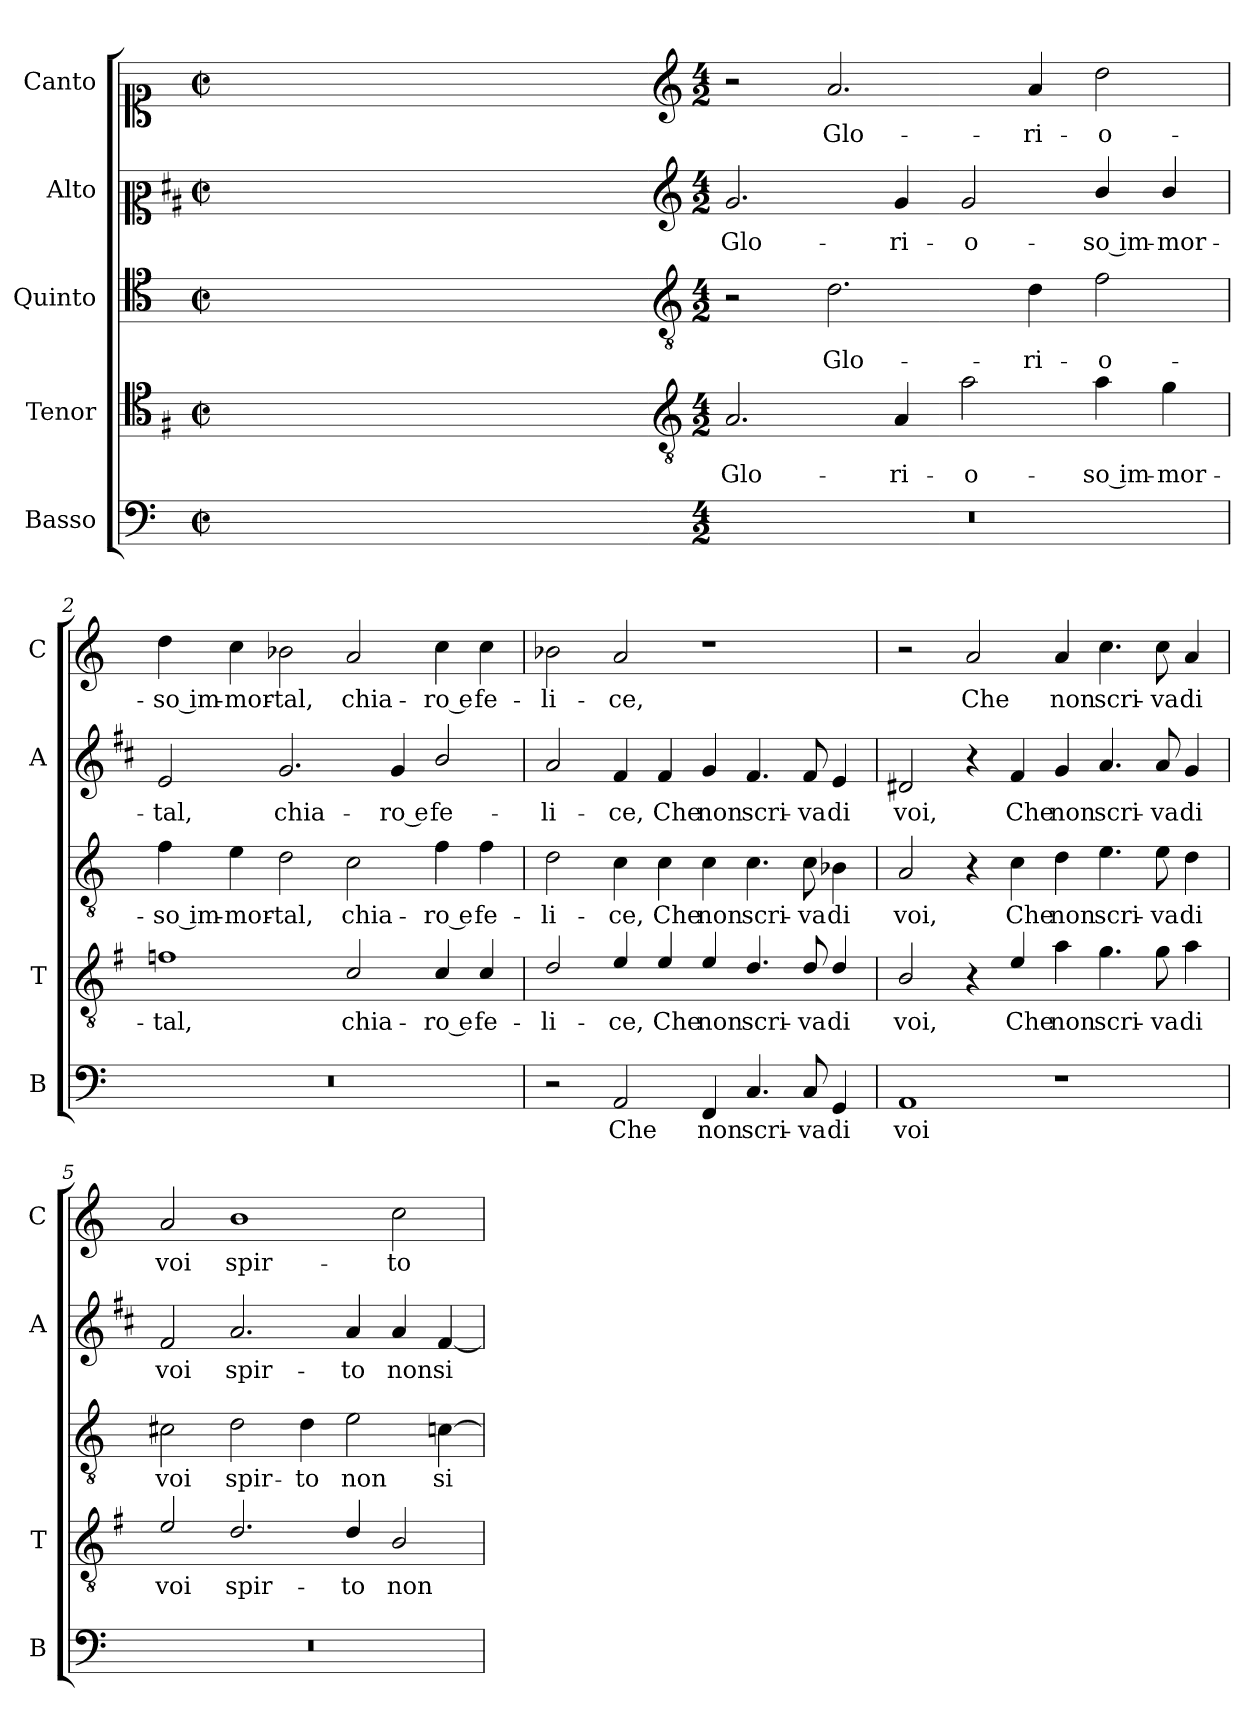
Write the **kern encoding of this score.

**kern	**text	**kern	**text	**kern	**text	**kern	**text	**kern	**text
*part5	*part5	*part4	*part4	*part3	*part3	*part2	*part2	*part1	*part1
*staff5	*staff5	*staff4	*staff4	*staff3	*staff3	*staff2	*staff2	*staff1	*staff1
*I"Basso	*	*I"Tenor	*	*I"Quinto	*	*I"Alto	*	*I"Canto	*
*I'B	*	*I'T	*	*	*	*I'A	*	*I'C	*
*clefF4	*	*clefC4	*	*clefC4	*	*clefC2	*	*clefC1	*
*	*	*ITrd4c7	*	*	*	*ITrd1c2	*	*	*
*k[]	*	*k[]	*	*k[]	*	*k[]	*	*k[]	*
*C:	*	*C:	*	*C:	*	*C:	*	*C:	*
*M2/2	*	*M2/2	*	*M2/2	*	*M2/2	*	*M2/2	*
*met(c|)	*	*met(c|)	*	*met(c|)	*	*met(c|)	*	*met(c|)	*
=	=	=	=	=	=	=	=	=	=
1ryy	.	1ryy	.	1ryy	.	1ryy	.	1ryy	.
=1X-	=1X-	=1X-	=1X-	=1X-	=1X-	=1X-	=1X-	=1X-	=1X-
4ryy	.	4ryy	.	4ryy	.	4ryy	.	4ryy	.
4ryy	.	4ryy	.	4ryy	.	4ryy	.	4ryy	.
4ryy	.	4ryy	.	4ryy	.	4ryy	.	4ryy	.
4ryy	.	4ryy	.	4ryy	.	4ryy	.	4ryy	.
=1-	=1-	=1-	=1-	=1-	=1-	=1-	=1-	=1-	=1-
*	*	*clefGv2	*	*clefGv2	*	*clefG2	*	*clefG2	*
*M4/2	*	*M4/2	*	*M4/2	*	*M4/2	*	*M4/2	*
!	!	!	!LO:LY:b	!	!	!	!LO:LY:b	!	!
0r	.	2.D/	Glo-	2r	.	2.f/	Glo-	2r	.
!	!	!	!	!	!LO:LY:b	!	!	!	!LO:LY:b
.	.	.	.	2.d\	Glo-	.	.	2.a/	Glo-
!	!	!	!LO:LY:b	!	!	!	!LO:LY:b	!	!
.	.	4D/	-ri-	.	.	4f/	-ri-	.	.
!	!	!	!LO:LY:b	!	!	!	!LO:LY:b	!	!
.	.	2d\	-o-	.	.	2f/	-o-	.	.
!	!	!	!	!	!LO:LY:b	!	!	!	!LO:LY:b
.	.	.	.	4d\	-ri-	.	.	4a/	-ri-
!	!	!	!LO:LY:b	!	!LO:LY:b	!	!LO:LY:b	!	!LO:LY:b
.	.	4d\	-so im-	2f\	-o-	4a/	-so im-	2dd\	-o-
!	!	!	!LO:LY:b	!	!	!	!LO:LY:b	!	!
.	.	4c\	-mor-	.	.	4a/	-mor-	.	.
=2	=2	=2	=2	=2	=2	=2	=2	=2	=2
!	!	!	!LO:LY:b	!	!LO:LY:b	!	!LO:LY:b	!	!LO:LY:b
0r	.	1B-X	-tal,	4f\	-so im-	2d/	-tal,	4dd\	-so im-
!	!	!	!	!	!LO:LY:b	!	!	!	!LO:LY:b
.	.	.	.	4e\	-mor-	.	.	4cc\	-mor-
!	!	!	!	!	!LO:LY:b	!	!LO:LY:b	!	!LO:LY:b
.	.	.	.	2d\	-tal,	2.f/	chia-	2b-X\	-tal,
!	!	!	!LO:LY:b	!	!LO:LY:b	!	!	!	!LO:LY:b
.	.	2F/	chia-	2c\	chia-	.	.	2a/	chia-
!	!	!	!	!	!	!	!LO:LY:b	!	!
.	.	.	.	.	.	4f/	-ro e	.	.
!	!	!	!LO:LY:b	!	!LO:LY:b	!	!LO:LY:b	!	!LO:LY:b
.	.	4F/	-ro e	4f\	-ro e	2a/	fe-	4cc\	-ro e
!	!	!	!LO:LY:b	!	!LO:LY:b	!	!	!	!LO:LY:b
.	.	4F/	fe-	4f\	fe-	.	.	4cc\	fe-
=3	=3	=3	=3	=3	=3	=3	=3	=3	=3
!	!	!	!LO:LY:b	!	!LO:LY:b	!	!LO:LY:b	!	!LO:LY:b
2r	.	2G/	-li-	2d\	-li-	2g/	-li-	2b-X\	-li-
!	!LO:LY:b	!	!LO:LY:b	!	!LO:LY:b	!	!LO:LY:b	!	!LO:LY:b
2AA/	Che	4A/	-ce,	4c\	-ce,	4e/	-ce,	2a/	-ce,
!	!	!	!LO:LY:b	!	!LO:LY:b	!	!LO:LY:b	!	!
.	.	4A/	Che	4c\	Che	4e/	Che	.	.
!	!LO:LY:b	!	!LO:LY:b	!	!LO:LY:b	!	!LO:LY:b	!	!
4FF/	non	4A/	non	4c\	non	4f/	non	1r	.
!	!LO:LY:b	!	!LO:LY:b	!	!LO:LY:b	!	!LO:LY:b	!	!
4.C/	scri-	4.G/	scri-	4.c\	scri-	4.e/	scri-	.	.
!	!LO:LY:b	!	!LO:LY:b	!	!LO:LY:b	!	!LO:LY:b	!	!
8C/	-va	8G/	-va	8c\	-va	8e/	-va	.	.
!	!LO:LY:b	!	!LO:LY:b	!	!LO:LY:b	!	!LO:LY:b	!	!
4GG/	di	4G/	di	4B-X\	di	4d/	di	.	.
!!LO:LB:g=z
=4	=4	=4	=4	=4	=4	=4	=4	=4	=4
!	!LO:LY:b	!	!LO:LY:b	!	!LO:LY:b	!	!LO:LY:b	!	!
1AA	voi	2E/	voi,	2A/	voi,	2c#X/	voi,	2r	.
!	!	!	!	!	!	!	!	!	!LO:LY:b
.	.	4r	.	4r	.	4r	.	2a/	Che
!	!	!	!LO:LY:b	!	!LO:LY:b	!	!LO:LY:b	!	!
.	.	4A/	Che	4c\	Che	4e/	Che	.	.
!	!	!	!LO:LY:b	!	!LO:LY:b	!	!LO:LY:b	!	!LO:LY:b
1r	.	4d\	non	4d\	non	4f/	non	4a/	non
!	!	!	!LO:LY:b	!	!LO:LY:b	!	!LO:LY:b	!	!LO:LY:b
.	.	4.c\	scri-	4.e\	scri-	4.g/	scri-	4.cc\	scri-
!	!	!	!LO:LY:b	!	!LO:LY:b	!	!LO:LY:b	!	!LO:LY:b
.	.	8c\	-va	8e\	-va	8g/	-va	8cc\	-va
!	!	!	!LO:LY:b	!	!LO:LY:b	!	!LO:LY:b	!	!LO:LY:b
.	.	4d\	di	4d\	di	4f/	di	4a/	di
=5	=5	=5	=5	=5	=5	=5	=5	=5	=5
!	!	!	!LO:LY:b	!	!LO:LY:b	!	!LO:LY:b	!	!LO:LY:b
0r	.	2A/	voi	2c#X\	voi	2e/	voi	2a/	voi
!	!	!	!LO:LY:b	!	!LO:LY:b	!	!LO:LY:b	!	!LO:LY:b
.	.	2.G/	spir-	2d\	spir-	2.g/	spir-	1b	spir-
!	!	!	!	!	!LO:LY:b	!	!	!	!
.	.	.	.	4d\	-to	.	.	.	.
!	!	!	!LO:LY:b	!	!LO:LY:b	!	!LO:LY:b	!	!
.	.	4G/	-to	2e\	non	4g/	-to	.	.
!	!	!	!LO:LY:b	!	!	!	!LO:LY:b	!	!LO:LY:b
.	.	2E/	non	.	.	4g/	non	2cc\	-to
!	!	!	!	!	!LO:LY:b	!	!LO:LY:b	!	!
.	.	.	.	[4cn\	si-	[4e/	si-	.	.
=	=	=	=	=	=	=	=	=	=
*-	*-	*-	*-	*-	*-	*-	*-	*-	*-
